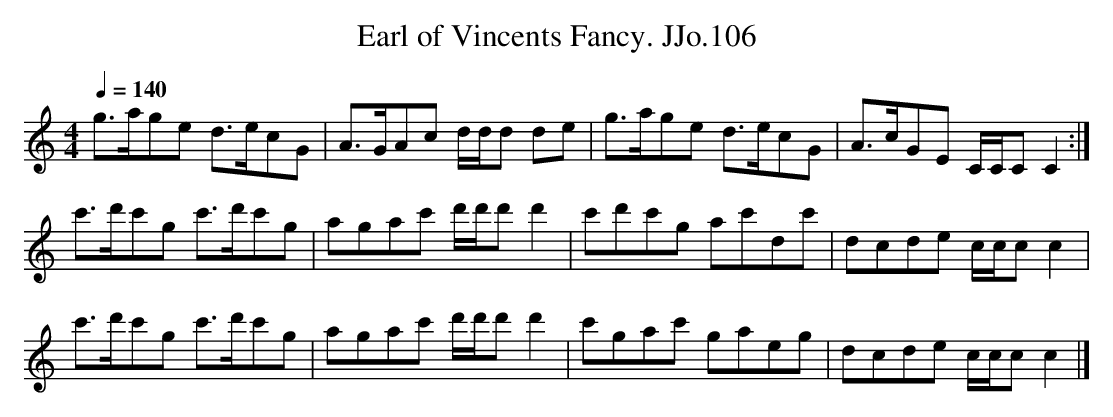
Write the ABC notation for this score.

X:1
T:Earl of Vincents Fancy. JJo.106
L:1/8
M:4/4
Q:1/4=140
K:C
g>age d>ecG|A>GAc d/d/d de|g>age d>ecG|A>cGE C/C/CC2:|!
c'>d'c'g c'>d'c'g|agac' d'/d'/d'd'2|c'd'c'g ac'dc'|dcde c/c/cc2|!
c'>d'c'g c'>d'c'g|agac' d'/d'/d'd'2|c'gac' gaeg|dcde c/c/cc2|]
